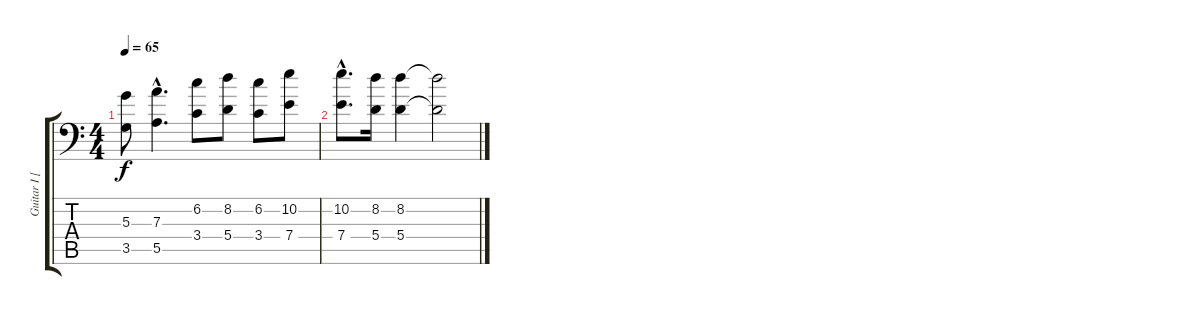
\track ("Guitar I [Karl Sanders]" "Guitar I [") {instrument distortionguitar}
\staff {score tabs}
\tuning (B3 Gb3 D3 A2 E2 A1) {hide}
\ts (4 4)
\tempo 65
\clef f4
\ks c
(5.3 3.5).8{dy f} (7.3{hac} 5.5{hac}).4{d} (6.2 3.4).8 (8.2 5.4).8 (6.2 3.4).8 (10.2 7.4).8 |
(10.2{hac} 7.4{hac}).8{d} (8.2 5.4).16 (8.2 5.4).4 (8.2{t} 5.4{t}).2
